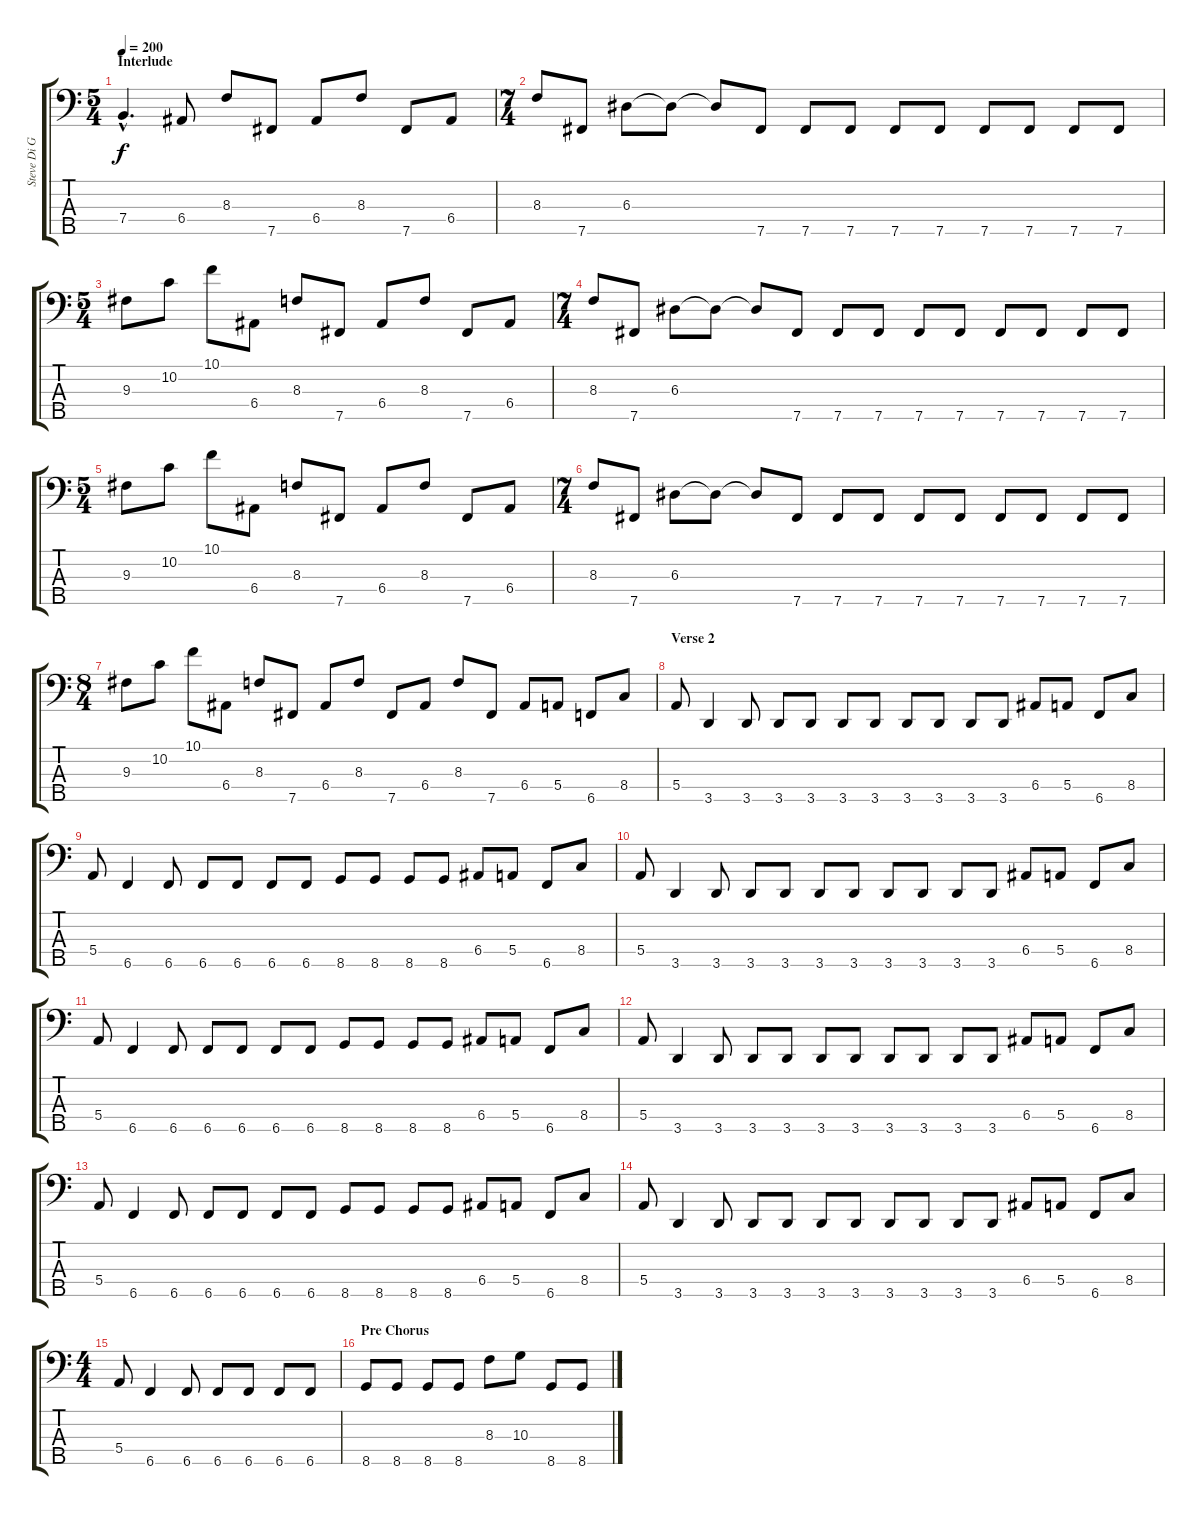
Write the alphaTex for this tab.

\track ("Steve Di Giorgio" "Steve Di G") {instrument fretlessbass}
\staff {score tabs}
\tuning (G2 D2 A1 E1 B0) {hide}
\ts (5 4)
\section ("" "Interlude")
\tempo 200
\clef f4
\ks c
7.4{hac}.4{d dy f} 6.4.8 8.3.8 7.5.8 6.4.8 8.3.8 7.5.8 6.4.8 |
\ts (7 4)
8.3.8 7.5.8 6.3.8 6.3{t}.8 6.3{t}.8 7.5.8 7.5.8 7.5.8 7.5.8 7.5.8 7.5.8 7.5.8 7.5.8 7.5.8 |
\ts (5 4)
9.3.8 10.2.8 10.1.8 6.4.8 8.3.8 7.5.8 6.4.8 8.3.8 7.5.8 6.4.8 |
\ts (7 4)
8.3.8 7.5.8 6.3.8 6.3{t}.8 6.3{t}.8 7.5.8 7.5.8 7.5.8 7.5.8 7.5.8 7.5.8 7.5.8 7.5.8 7.5.8 |
\ts (5 4)
9.3.8 10.2.8 10.1.8 6.4.8 8.3.8 7.5.8 6.4.8 8.3.8 7.5.8 6.4.8 |
\ts (7 4)
8.3.8 7.5.8 6.3.8 6.3{t}.8 6.3{t}.8 7.5.8 7.5.8 7.5.8 7.5.8 7.5.8 7.5.8 7.5.8 7.5.8 7.5.8 |
\ts (8 4)
9.3.8 10.2.8 10.1.8 6.4.8 8.3.8 7.5.8 6.4.8 8.3.8 7.5.8 6.4.8 8.3.8 7.5.8 6.4.8 5.4.8 6.5.8 8.4.8 |
\section ("" "Verse 2")
5.4.8 3.5.4 3.5.8 3.5.8 3.5.8 3.5.8 3.5.8 3.5.8 3.5.8 3.5.8 3.5.8 6.4.8 5.4.8 6.5.8 8.4.8 |
5.4.8 6.5.4 6.5.8 6.5.8 6.5.8 6.5.8 6.5.8 8.5.8 8.5.8 8.5.8 8.5.8 6.4.8 5.4.8 6.5.8 8.4.8 |
5.4.8 3.5.4 3.5.8 3.5.8 3.5.8 3.5.8 3.5.8 3.5.8 3.5.8 3.5.8 3.5.8 6.4.8 5.4.8 6.5.8 8.4.8 |
5.4.8 6.5.4 6.5.8 6.5.8 6.5.8 6.5.8 6.5.8 8.5.8 8.5.8 8.5.8 8.5.8 6.4.8 5.4.8 6.5.8 8.4.8 |
5.4.8 3.5.4 3.5.8 3.5.8 3.5.8 3.5.8 3.5.8 3.5.8 3.5.8 3.5.8 3.5.8 6.4.8 5.4.8 6.5.8 8.4.8 |
5.4.8 6.5.4 6.5.8 6.5.8 6.5.8 6.5.8 6.5.8 8.5.8 8.5.8 8.5.8 8.5.8 6.4.8 5.4.8 6.5.8 8.4.8 |
5.4.8 3.5.4 3.5.8 3.5.8 3.5.8 3.5.8 3.5.8 3.5.8 3.5.8 3.5.8 3.5.8 6.4.8 5.4.8 6.5.8 8.4.8 |
\ts (4 4)
5.4.8 6.5.4 6.5.8 6.5.8 6.5.8 6.5.8 6.5.8 |
\section ("" "Pre Chorus")
8.5.8 8.5.8 8.5.8 8.5.8 8.3.8 10.3.8 8.5.8 8.5.8
